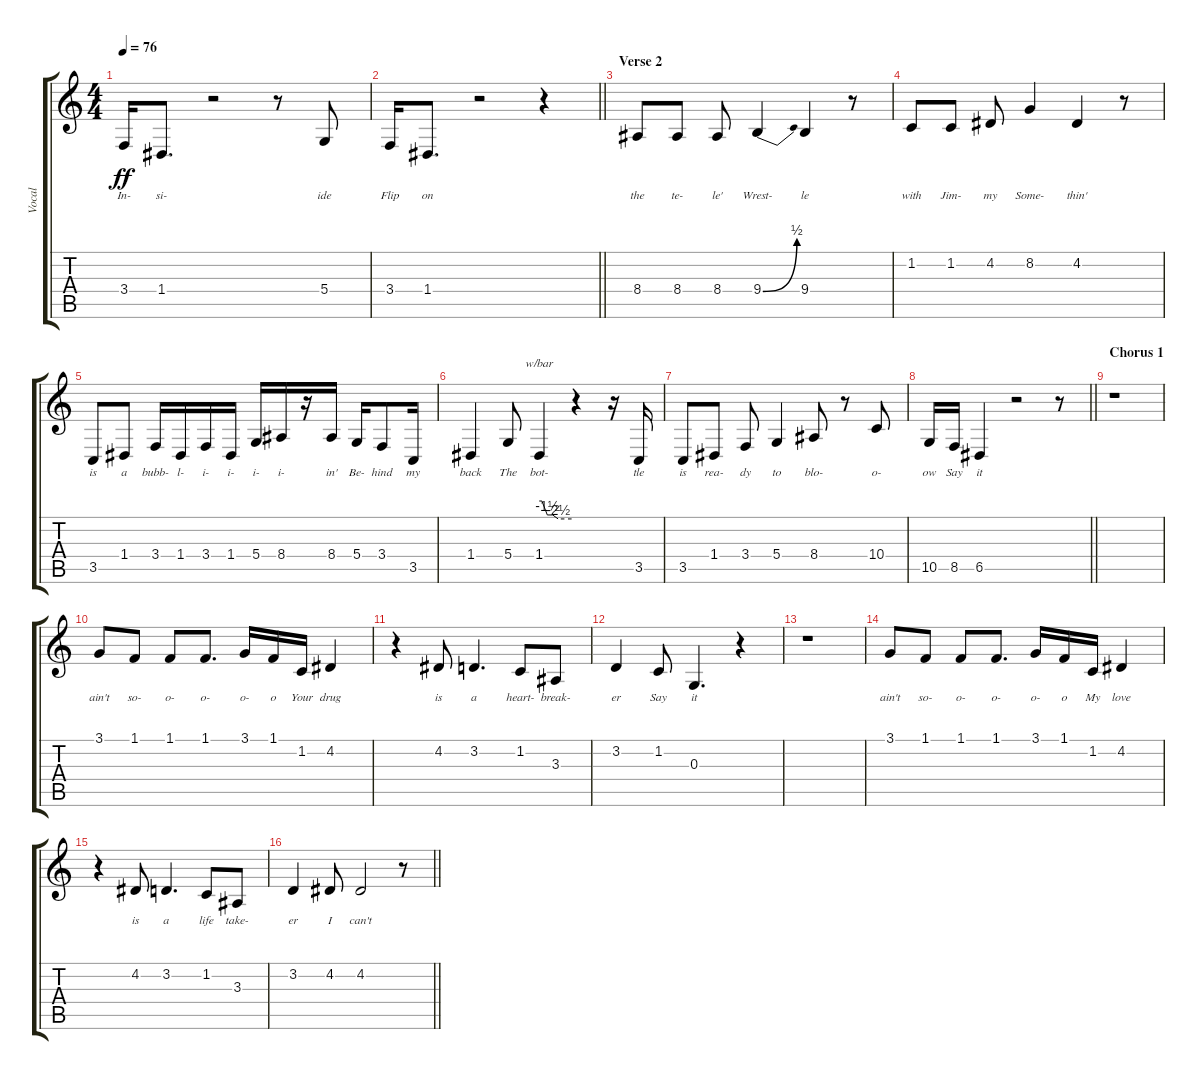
\track ("Vocal" "Vocal") {instrument tenorsax}
\staff {score tabs}
\tuning (E4 B3 G3 D3 A2 E2) {hide}
\ts (4 4)
\tempo 76
\clef g2
\ks c
3.4.16{lyrics (0 "In-") lyrics (1 "") lyrics (2 "") lyrics (3 "") lyrics (4 "") dy ff} 1.4.8{d lyrics (0 "si-") lyrics (1 "") lyrics (2 "") lyrics (3 "") lyrics (4 "")} r.2 r.8 5.4.8{lyrics (0 "ide") lyrics (1 "") lyrics (2 "") lyrics (3 "") lyrics (4 "")} |
\barLineRight lightlight
3.4.16{lyrics (0 "Flip") lyrics (1 "") lyrics (2 "") lyrics (3 "") lyrics (4 "")} 1.4.8{d lyrics (0 "on") lyrics (1 "") lyrics (2 "") lyrics (3 "") lyrics (4 "")} r.2 r.4 |
\section ("" "Verse 2")
8.4.8{lyrics (0 "the") lyrics (1 "") lyrics (2 "") lyrics (3 "") lyrics (4 "")} 8.4.8{lyrics (0 "te-") lyrics (1 "") lyrics (2 "") lyrics (3 "") lyrics (4 "")} 8.4.8{lyrics (0 "le'") lyrics (1 "") lyrics (2 "") lyrics (3 "") lyrics (4 "")} 9.4{be (bend 0 0 60 2)}.4{lyrics (0 "Wrest-") lyrics (1 "") lyrics (2 "") lyrics (3 "") lyrics (4 "")} 9.4.4{lyrics (0 "le") lyrics (1 "") lyrics (2 "") lyrics (3 "") lyrics (4 "")} r.8 |
1.2.8{lyrics (0 "with") lyrics (1 "") lyrics (2 "") lyrics (3 "") lyrics (4 "")} 1.2.8{lyrics (0 "Jim-") lyrics (1 "") lyrics (2 "") lyrics (3 "") lyrics (4 "")} 4.2.8{lyrics (0 "my") lyrics (1 "") lyrics (2 "") lyrics (3 "") lyrics (4 "")} 8.2.4{lyrics (0 "Some-") lyrics (1 "") lyrics (2 "") lyrics (3 "") lyrics (4 "")} 4.2.4{lyrics (0 "thin'") lyrics (1 "") lyrics (2 "") lyrics (3 "") lyrics (4 "")} r.8 |
3.5.8{lyrics (0 "is") lyrics (1 "") lyrics (2 "") lyrics (3 "") lyrics (4 "")} 1.4.8{lyrics (0 "a") lyrics (1 "") lyrics (2 "") lyrics (3 "") lyrics (4 "")} 3.4.16{lyrics (0 "bubb-") lyrics (1 "") lyrics (2 "") lyrics (3 "") lyrics (4 "")} 1.4.16{lyrics (0 "l-") lyrics (1 "") lyrics (2 "") lyrics (3 "") lyrics (4 "")} 3.4.16{lyrics (0 "i-") lyrics (1 "") lyrics (2 "") lyrics (3 "") lyrics (4 "")} 1.4.16{lyrics (0 "i-") lyrics (1 "") lyrics (2 "") lyrics (3 "") lyrics (4 "")} 5.4.16{lyrics (0 "i-") lyrics (1 "") lyrics (2 "") lyrics (3 "") lyrics (4 "")} 8.4.16{lyrics (0 "i-") lyrics (1 "") lyrics (2 "") lyrics (3 "") lyrics (4 "")} r.16 8.4.16{lyrics (0 "in'") lyrics (1 "") lyrics (2 "") lyrics (3 "") lyrics (4 "")} 5.4.16{lyrics (0 "Be-") lyrics (1 "") lyrics (2 "") lyrics (3 "") lyrics (4 "")} 3.4.8{lyrics (0 "hind") lyrics (1 "") lyrics (2 "") lyrics (3 "") lyrics (4 "")} 3.5.16{lyrics (0 "my") lyrics (1 "") lyrics (2 "") lyrics (3 "") lyrics (4 "")} |
1.4.4{lyrics (0 "back") lyrics (1 "") lyrics (2 "") lyrics (3 "") lyrics (4 "")} 5.4.8{lyrics (0 "The") lyrics (1 "") lyrics (2 "") lyrics (3 "") lyrics (4 "")} 1.4.4{tbe (custom default 0 0 5 0 15 -6 25 -6 35 -10 60 -10) lyrics (0 "bot-") lyrics (1 "") lyrics (2 "") lyrics (3 "") lyrics (4 "")} r.4 r.16 3.5.16{lyrics (0 "tle") lyrics (1 "") lyrics (2 "") lyrics (3 "") lyrics (4 "")} |
3.5.8{lyrics (0 "is") lyrics (1 "") lyrics (2 "") lyrics (3 "") lyrics (4 "")} 1.4.8{lyrics (0 "rea-") lyrics (1 "") lyrics (2 "") lyrics (3 "") lyrics (4 "")} 3.4.8{lyrics (0 "dy") lyrics (1 "") lyrics (2 "") lyrics (3 "") lyrics (4 "")} 5.4.4{lyrics (0 "to") lyrics (1 "") lyrics (2 "") lyrics (3 "") lyrics (4 "")} 8.4.8{lyrics (0 "blo-") lyrics (1 "") lyrics (2 "") lyrics (3 "") lyrics (4 "")} r.8 10.4.8{lyrics (0 "o-") lyrics (1 "") lyrics (2 "") lyrics (3 "") lyrics (4 "")} |
\barLineRight lightlight
10.5.16{lyrics (0 "ow") lyrics (1 "") lyrics (2 "") lyrics (3 "") lyrics (4 "")} 8.5.16{lyrics (0 "Say") lyrics (1 "") lyrics (2 "") lyrics (3 "") lyrics (4 "")} 6.5.4{lyrics (0 "it") lyrics (1 "") lyrics (2 "") lyrics (3 "") lyrics (4 "")} r.2 r.8 |
\section ("" "Chorus 1")
r.1 |
3.1.8{lyrics (0 "ain't") lyrics (1 "") lyrics (2 "") lyrics (3 "") lyrics (4 "")} 1.1.8{lyrics (0 "so-") lyrics (1 "") lyrics (2 "") lyrics (3 "") lyrics (4 "")} 1.1.8{lyrics (0 "o-") lyrics (1 "") lyrics (2 "") lyrics (3 "") lyrics (4 "")} 1.1.8{d lyrics (0 "o-") lyrics (1 "") lyrics (2 "") lyrics (3 "") lyrics (4 "")} 3.1.16{lyrics (0 "o-") lyrics (1 "") lyrics (2 "") lyrics (3 "") lyrics (4 "")} 1.1.16{lyrics (0 "o") lyrics (1 "") lyrics (2 "") lyrics (3 "") lyrics (4 "")} 1.2.16{lyrics (0 "Your") lyrics (1 "") lyrics (2 "") lyrics (3 "") lyrics (4 "")} 4.2.4{lyrics (0 "drug") lyrics (1 "") lyrics (2 "") lyrics (3 "") lyrics (4 "")} |
r.4 4.2.8{lyrics (0 "is") lyrics (1 "") lyrics (2 "") lyrics (3 "") lyrics (4 "")} 3.2.4{d lyrics (0 "a") lyrics (1 "") lyrics (2 "") lyrics (3 "") lyrics (4 "")} 1.2.8{lyrics (0 "heart-") lyrics (1 "") lyrics (2 "") lyrics (3 "") lyrics (4 "")} 3.3.8{lyrics (0 "break-") lyrics (1 "") lyrics (2 "") lyrics (3 "") lyrics (4 "")} |
3.2.4{lyrics (0 "er") lyrics (1 "") lyrics (2 "") lyrics (3 "") lyrics (4 "")} 1.2.8{lyrics (0 "Say") lyrics (1 "") lyrics (2 "") lyrics (3 "") lyrics (4 "")} 0.3.4{d lyrics (0 "it") lyrics (1 "") lyrics (2 "") lyrics (3 "") lyrics (4 "")} r.4 |
r.1 |
3.1.8{lyrics (0 "ain't") lyrics (1 "") lyrics (2 "") lyrics (3 "") lyrics (4 "")} 1.1.8{lyrics (0 "so-") lyrics (1 "") lyrics (2 "") lyrics (3 "") lyrics (4 "")} 1.1.8{lyrics (0 "o-") lyrics (1 "") lyrics (2 "") lyrics (3 "") lyrics (4 "")} 1.1.8{d lyrics (0 "o-") lyrics (1 "") lyrics (2 "") lyrics (3 "") lyrics (4 "")} 3.1.16{lyrics (0 "o-") lyrics (1 "") lyrics (2 "") lyrics (3 "") lyrics (4 "")} 1.1.16{lyrics (0 "o") lyrics (1 "") lyrics (2 "") lyrics (3 "") lyrics (4 "")} 1.2.16{lyrics (0 "My") lyrics (1 "") lyrics (2 "") lyrics (3 "") lyrics (4 "")} 4.2.4{lyrics (0 "love") lyrics (1 "") lyrics (2 "") lyrics (3 "") lyrics (4 "")} |
r.4 4.2.8{lyrics (0 "is") lyrics (1 "") lyrics (2 "") lyrics (3 "") lyrics (4 "")} 3.2.4{d lyrics (0 "a") lyrics (1 "") lyrics (2 "") lyrics (3 "") lyrics (4 "")} 1.2.8{lyrics (0 "life") lyrics (1 "") lyrics (2 "") lyrics (3 "") lyrics (4 "")} 3.3.8{lyrics (0 "take-") lyrics (1 "") lyrics (2 "") lyrics (3 "") lyrics (4 "")} |
\barLineRight lightlight
3.2.4{lyrics (0 "er") lyrics (1 "") lyrics (2 "") lyrics (3 "") lyrics (4 "")} 4.2.8{lyrics (0 "I") lyrics (1 "") lyrics (2 "") lyrics (3 "") lyrics (4 "")} 4.2.2{lyrics (0 "can't") lyrics (1 "") lyrics (2 "") lyrics (3 "") lyrics (4 "")} r.8
